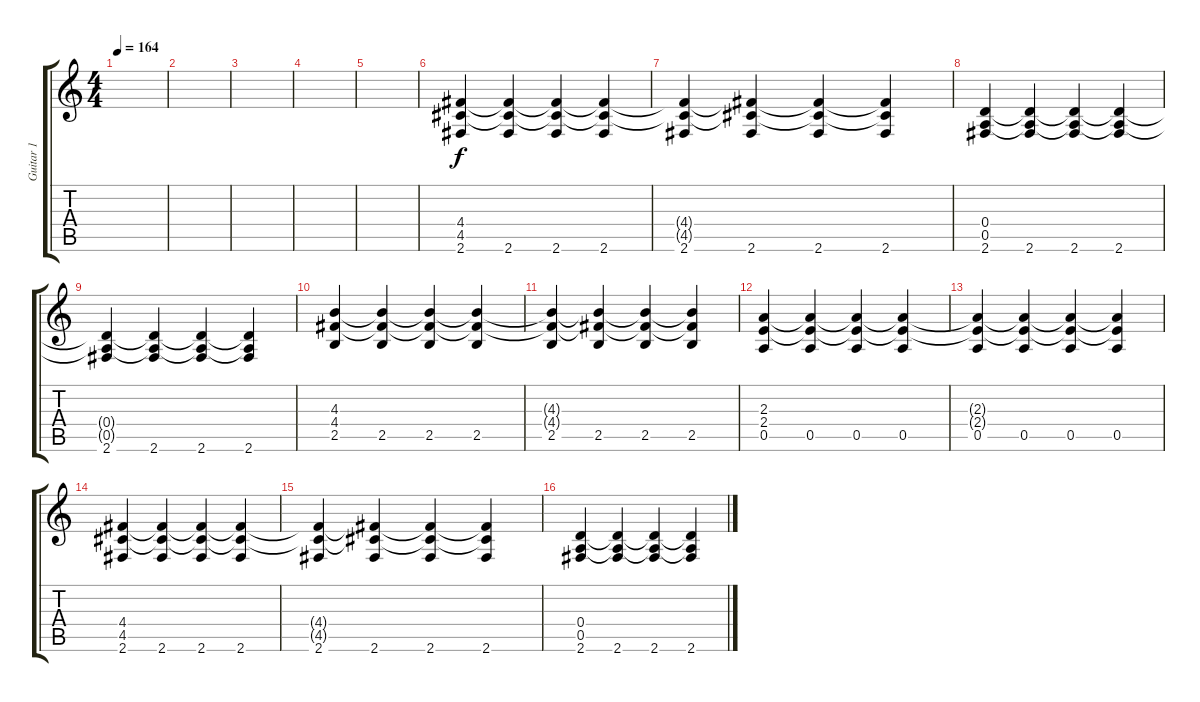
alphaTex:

\track ("Guitar 1" "Guitar 1") {instrument distortionguitar}
\staff {score tabs}
\tuning (E4 B3 G3 D3 A2 E2) {hide}
\ts (4 4)
\tempo 164
\clef g2
\ks c
|
|
|
|
|
(4.4 4.5 2.6).4 (4.4{t} 4.5{t} 2.6).4 (4.4{t} 4.5{t} 2.6).4 (4.4{t} 4.5{t} 2.6).4 |
(4.4{t} 4.5{t} 2.6).4 (4.4{t} 4.5{t} 2.6).4 (4.4{t} 4.5{t} 2.6).4 (4.4{t} 4.5{t} 2.6).4 |
(0.4 0.5 2.6).4 (0.4{t} 0.5{t} 2.6).4 (0.4{t} 0.5{t} 2.6).4 (0.4{t} 0.5{t} 2.6).4 |
(0.4{t} 0.5{t} 2.6).4 (0.4{t} 0.5{t} 2.6).4 (0.4{t} 0.5{t} 2.6).4 (0.4{t} 0.5{t} 2.6).4 |
(4.3 4.4 2.5).4 (4.3{t} 4.4{t} 2.5).4 (4.3{t} 4.4{t} 2.5).4 (4.3{t} 4.4{t} 2.5).4 |
(4.3{t} 4.4{t} 2.5).4 (4.3{t} 4.4{t} 2.5).4 (4.3{t} 4.4{t} 2.5).4 (4.3{t} 4.4{t} 2.5).4 |
(2.3 2.4 0.5).4 (2.3{t} 2.4{t} 0.5).4 (2.3{t} 2.4{t} 0.5).4 (2.3{t} 2.4{t} 0.5).4 |
(2.3{t} 2.4{t} 0.5).4 (2.3{t} 2.4{t} 0.5).4 (2.3{t} 2.4{t} 0.5).4 (2.3{t} 2.4{t} 0.5).4 |
(4.4 4.5 2.6).4 (4.4{t} 4.5{t} 2.6).4 (4.4{t} 4.5{t} 2.6).4 (4.4{t} 4.5{t} 2.6).4 |
(4.4{t} 4.5{t} 2.6).4 (4.4{t} 4.5{t} 2.6).4 (4.4{t} 4.5{t} 2.6).4 (4.4{t} 4.5{t} 2.6).4 |
(0.4 0.5 2.6).4 (0.4{t} 0.5{t} 2.6).4 (0.4{t} 0.5{t} 2.6).4 (0.4{t} 0.5{t} 2.6).4
